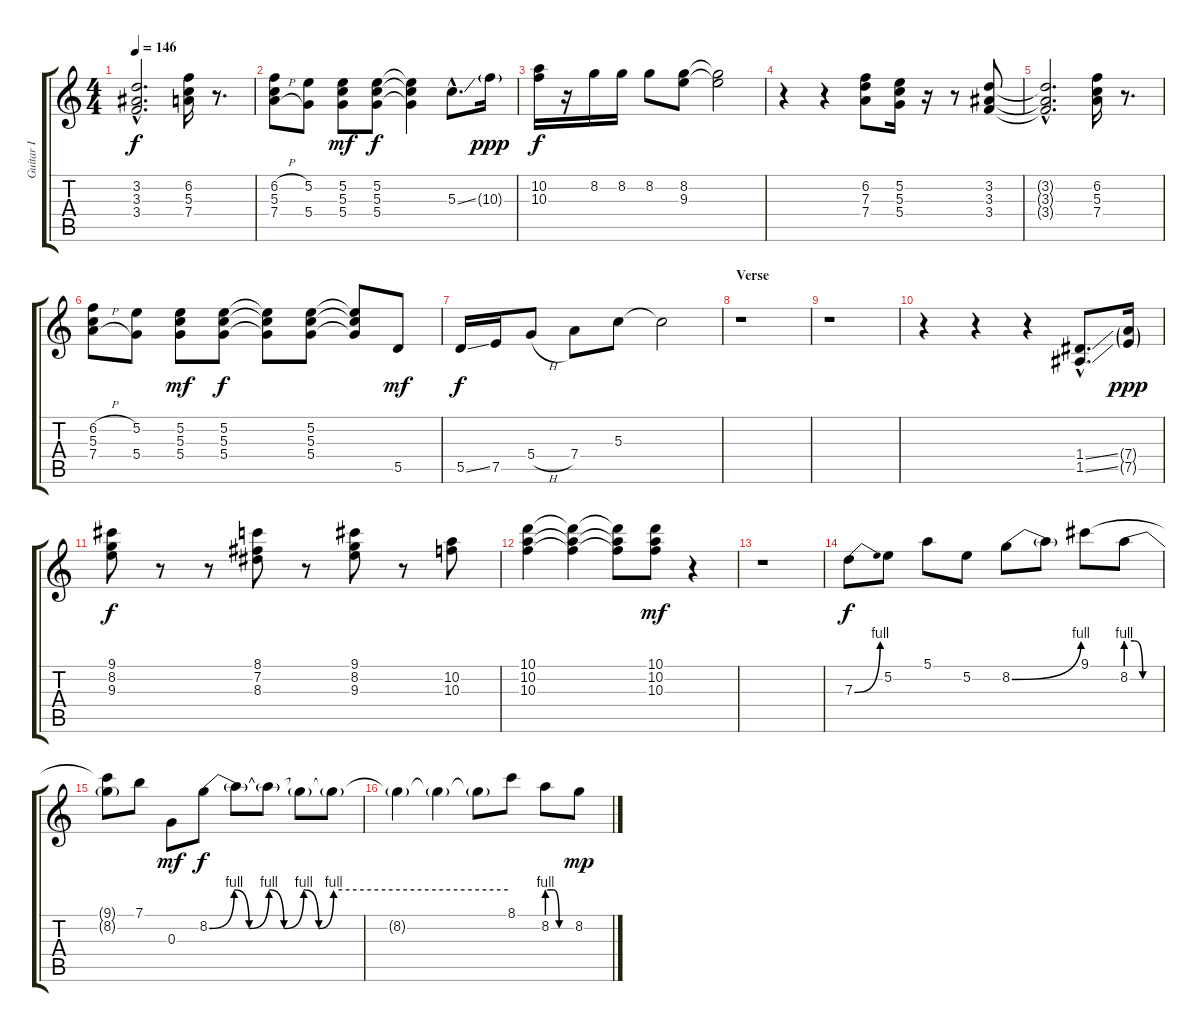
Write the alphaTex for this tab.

\track ("Guitar I" "Guitar I") {instrument overdrivenguitar}
\staff {score tabs}
\tuning (E4 B3 G3 D3 A2 E2) {hide}
\ts (4 4)
\tempo 146
\clef g2
\ks c
(3.2{hac t} 3.3{hac t} 3.4{hac t}).2{d dy f} (6.2 5.3 7.4).16 r.8{d} |
(6.2{h} 5.3 7.4{h}).8 (5.2 5.4).8 (5.2 5.3 5.4).8{dy mf} (5.2 5.3 5.4).8{dy f} (5.2{t} 5.3{t} 5.4{t}).4 5.3{ss hac}.8{d} 10.3{g}.16{dy ppp} |
(10.2 10.3).16{dy f} r.16 8.2.16 8.2.16 8.2.8 (8.2 9.3).8 (8.2{t} 9.3{t}).2 |
r.4 r.4 (6.2 7.3 7.4).8 (5.2 5.3 5.4).16 r.16 r.8 (3.2 3.3 3.4).8 |
(3.2{hac t} 3.3{hac t} 3.4{hac t}).2{d} (6.2 5.3 7.4).16 r.8{d} |
(6.2{h} 5.3 7.4{h}).8 (5.2 5.4).8 (5.2 5.3 5.4).8{dy mf} (5.2 5.3 5.4).8{dy f} (5.2{t} 5.3{t} 5.4{t}).8 (5.2 5.3 5.4).8 (5.2{t} 5.3{t} 5.4{t}).8 5.5.8{dy mf} |
5.5{ss}.16{dy f} 7.5.16 5.4{h}.8 7.4.8 5.3.8 5.3{t}.2 |
\section ("" "Verse")
r.1 |
r.1 |
r.4 r.4 r.4 (1.4{ss hac} 1.5{ss hac}).8{d} (7.4{g} 7.5{g}).16{dy ppp} |
(9.1 8.2 9.3).8{dy f} r.8 r.8 (8.1 7.2 8.3).8 r.8 (9.1 8.2 9.3).8 r.8 (10.2 10.3).8 |
(10.1 10.2 10.3).4 (10.1{t} 10.2{t} 10.3{t}).4 (10.1{t} 10.2{t} 10.3{t}).8 (10.1 10.2 10.3).8{dy mf} r.4 |
r.1 |
7.3{be (bend 0 0 60 4)}.8{dy f} 5.2.8 5.1.8 5.2.8 8.2{be (bend 0 0 60 4)}.8 8.2{t}.8 9.1.8 8.2{be (custom 0 4 15 4 30 0 60 0)}.8 |
(9.1{t} 8.2{t}).8 7.1.8 0.3.8{dy mf} 8.2{be (custom 0 0 5 4 8 0 12 4 15 0 19 4 22 0 25 4 60 4)}.8{dy f} 8.2{t}.8 8.2{t}.8 8.2{t}.8 8.2{t}.8 |
8.2{t}.4 8.2{t}.4 8.2{t}.8 8.1.8 8.2{be (custom 0 4 15 4 30 0 60 0)}.8 8.2{h}.8{dy mp}
